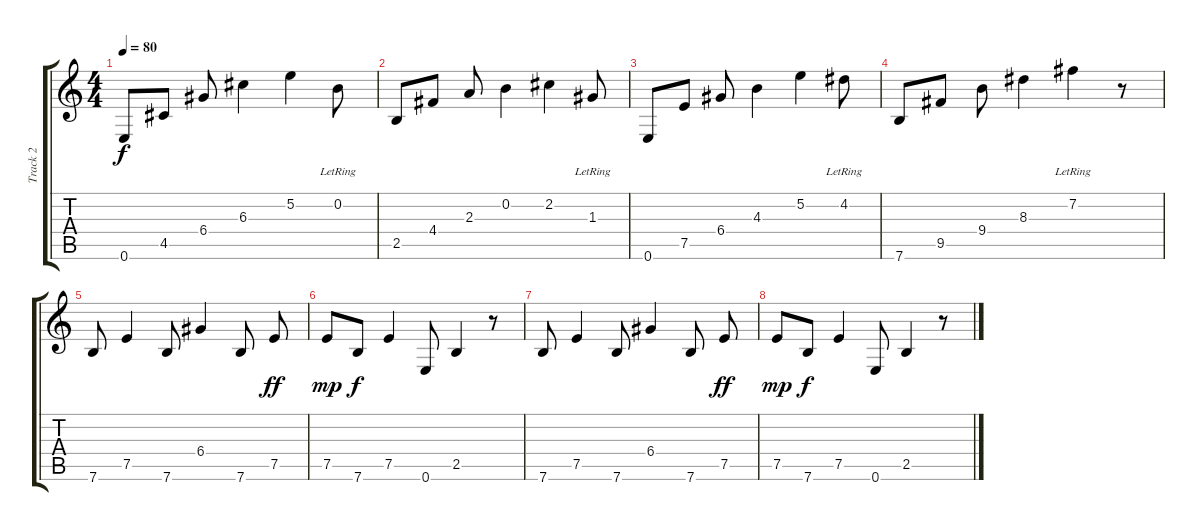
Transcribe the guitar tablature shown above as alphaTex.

\track ("Track 2" "Track 2") {instrument acousticguitarsteel}
\staff {score tabs}
\tuning (E4 B3 G3 D3 A2 E2) {hide}
\ts (4 4)
\tempo 80
\clef g2
\ks c
0.6.8{dy f} 4.5.8 6.4.8 6.3.4 5.2.4 0.2{lr}.8 |
2.5.8 4.4.8 2.3.8 0.2.4 2.2.4 1.3{lr}.8 |
0.6.8 7.5.8 6.4.8 4.3.4 5.2.4 4.2{lr}.8 |
7.6.8 9.5.8 9.4.8 8.3.4 7.2{lr}.4 r.8 |
7.6.8 7.5.4 7.6.8 6.4.4 7.6.8{beam split} 7.5.8{dy ff} |
7.5.8{dy mp} 7.6.8{dy f} 7.5.4 0.6.8 2.5.4 r.8 |
7.6.8 7.5.4 7.6.8 6.4.4 7.6.8{beam split} 7.5.8{dy ff} |
7.5.8{dy mp} 7.6.8{dy f} 7.5.4 0.6.8 2.5.4 r.8
